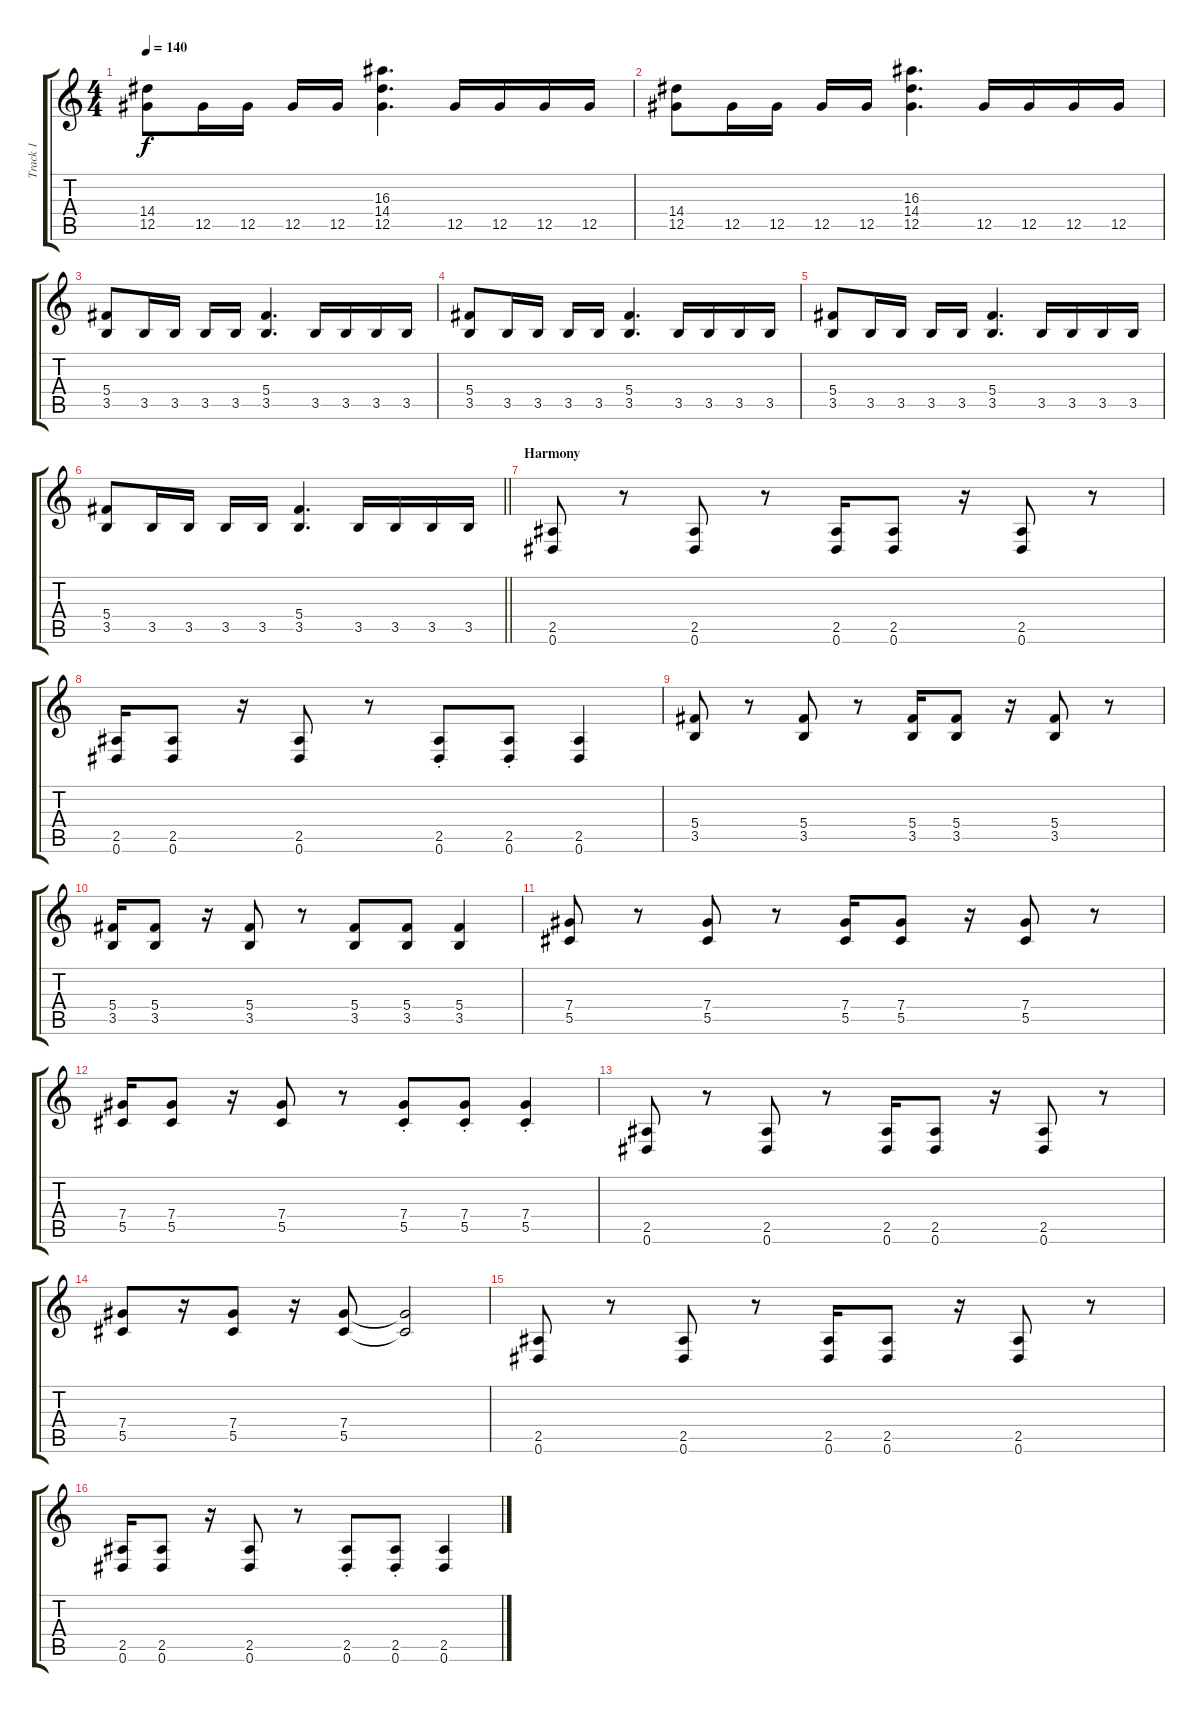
\track ("Track 1" "Track 1") {instrument distortionguitar}
\staff {score tabs}
\tuning (Eb4 Bb3 Gb3 Db3 Ab2 Eb2) {hide}
\ts (4 4)
\tempo 140
\clef g2
\ks c
(14.4 12.5).8{dy f} 12.5.16 12.5.16 12.5.16 12.5.16 (16.3 14.4 12.5).4{d} 12.5.16 12.5.16 12.5.16 12.5.16 |
(14.4 12.5).8 12.5.16 12.5.16 12.5.16 12.5.16 (16.3 14.4 12.5).4{d} 12.5.16 12.5.16 12.5.16 12.5.16 |
(5.4 3.5).8 3.5.16 3.5.16 3.5.16 3.5.16 (5.4 3.5).4{d} 3.5.16 3.5.16 3.5.16 3.5.16 |
(5.4 3.5).8 3.5.16 3.5.16 3.5.16 3.5.16 (5.4 3.5).4{d} 3.5.16 3.5.16 3.5.16 3.5.16 |
(5.4 3.5).8 3.5.16 3.5.16 3.5.16 3.5.16 (5.4 3.5).4{d} 3.5.16 3.5.16 3.5.16 3.5.16 |
\barLineRight lightlight
(5.4 3.5).8 3.5.16 3.5.16 3.5.16 3.5.16 (5.4 3.5).4{d} 3.5.16 3.5.16 3.5.16 3.5.16 |
\section ("" "Harmony")
(2.5 0.6).8 r.8 (2.5 0.6).8 r.8 (2.5 0.6).16 (2.5 0.6).8 r.16 (2.5 0.6).8 r.8 |
(2.5 0.6).16 (2.5 0.6).8 r.16 (2.5 0.6).8 r.8 (2.5{st} 0.6{st}).8 (2.5{st} 0.6{st}).8 (2.5 0.6).4 |
(5.4 3.5).8 r.8 (5.4 3.5).8 r.8 (5.4 3.5).16 (5.4 3.5).8 r.16 (5.4 3.5).8 r.8 |
(5.4 3.5).16 (5.4 3.5).8 r.16 (5.4 3.5).8 r.8 (5.4 3.5).8 (5.4 3.5).8 (5.4 3.5).4 |
(7.4 5.5).8 r.8 (7.4 5.5).8 r.8 (7.4 5.5).16 (7.4 5.5).8 r.16 (7.4 5.5).8 r.8 |
(7.4 5.5).16 (7.4 5.5).8 r.16 (7.4 5.5).8 r.8 (7.4{st} 5.5{st}).8 (7.4{st} 5.5{st}).8 (7.4{st} 5.5{st}).4 |
(2.5 0.6).8 r.8 (2.5 0.6).8 r.8 (2.5 0.6).16 (2.5 0.6).8 r.16 (2.5 0.6).8 r.8 |
(7.4 5.5).8 r.16 (7.4 5.5).8 r.16 (7.4 5.5).8 (7.4{t} 5.5{t}).2 |
(2.5 0.6).8 r.8 (2.5 0.6).8 r.8 (2.5 0.6).16 (2.5 0.6).8 r.16 (2.5 0.6).8 r.8 |
(2.5 0.6).16 (2.5 0.6).8 r.16 (2.5 0.6).8 r.8 (2.5{st} 0.6{st}).8 (2.5{st} 0.6{st}).8 (2.5 0.6).4
